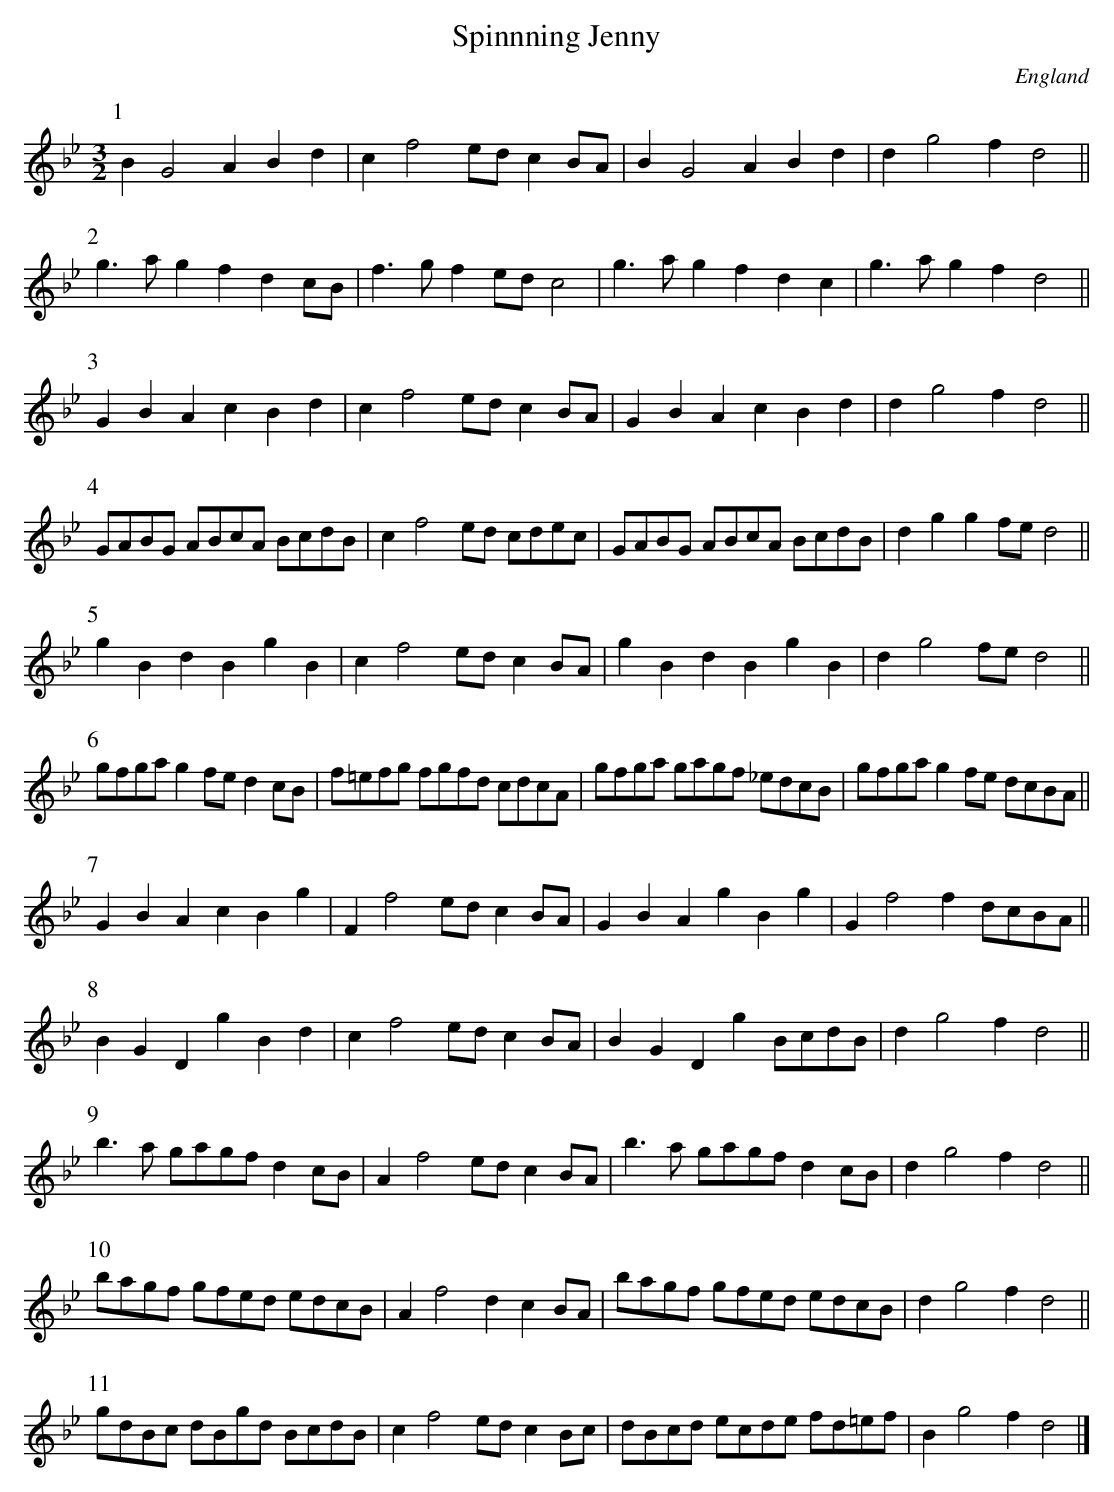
X:1
T:Spinnning Jenny
L:1/8
M:3/2
O:England
K:Bb
P:1
B2 G4 A2 B2 d2 | c2 f4 ed c2 BA |\
B2 G4 A2 B2 d2 | d2 g4 f2 d4    ||
P:2
g3 a g2 f2 d2 cB | f3 g f2 ed c4 |\
g3 a g2 f2 d2 c2 | g3 a g2 f2 d4 ||
P:3
G2 B2 A2 c2 B2 d2 | c2 f4 ed c2 BA |\
G2 B2 A2 c2 B2 d2 | d2 g4 f2 d4    ||
P:4
GABG ABcA BcdB | c2 f4 ed cdec |\
GABG ABcA BcdB | d2 g2 g2 fe d4 ||
P:5
g2 B2 d2 B2 g2 B2 | c2 f4 ed c2 BA |\
g2 B2 d2 B2 g2 B2 | d2 g4 fe d4    ||
P:6
gfga g2 fe d2 cB | f=efg fgfd cdcA |\
gfga gagf  _edcB | gfga g2 fe dcBA ||
P:7
G2 B2 A2 c2 B2 g2 | F2 f4 ed c2 BA |\
G2 B2 A2 g2 B2 g2 | G2 f4 f2 dcBA  ||
P:8
B2 G2 D2 g2 B2 d2 | c2 f4 ed c2 BA |\
B2 G2 D2 g2 BcdB  | d2 g4 f2 d4    ||
P:9
b3 a gagf d2 cB | A2 f4 ed c2 BA |\
b3 a gagf d2 cB | d2 g4 f2 d4    ||
P:10
bagf gfed edcB | A2 f4 d2 c2 BA |\
bagf gfed edcB | d2 g4 f2 d4    ||
P:11
gdBc dBgd BcdB  | c2 f4 ed c2 Bc |\
dBcd ecde fd=ef | B2 g4 f2 d4    |]
